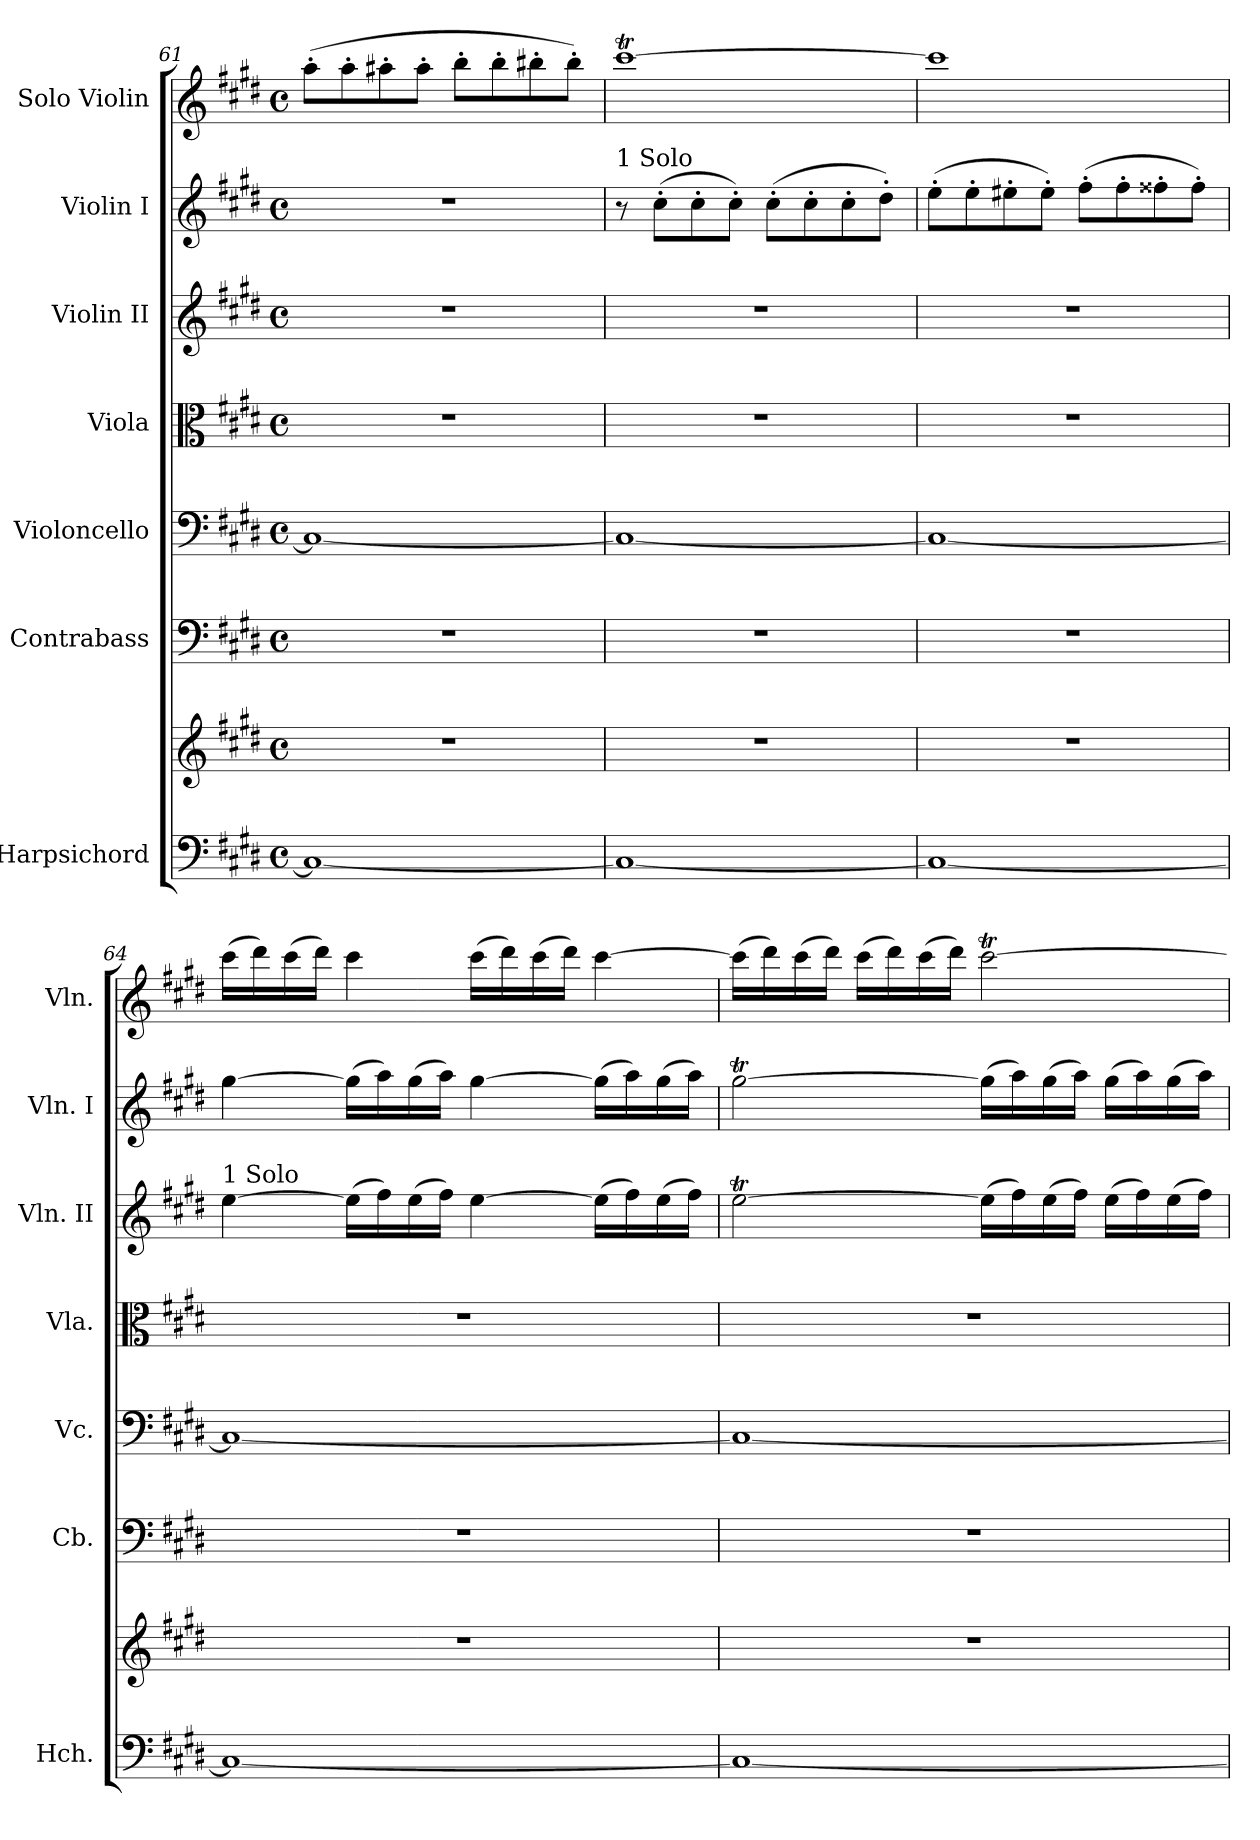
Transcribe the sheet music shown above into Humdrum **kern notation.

**kern	**kern	**kern	**kern	**kern	**kern	**kern	**kern
*part7	*part7	*part6	*part5	*part4	*part3	*part2	*part1
*staff8	*staff7	*staff6	*staff5	*staff4	*staff3	*staff2	*staff1
*I"Harpsichord	*	*I"Contrabass	*I"Violoncello	*I"Viola	*I"Violin II	*I"Violin I	*I"Solo Violin
*I'Hch.	*	*I'Cb.	*I'Vc.	*I'Vla.	*I'Vln. II	*I'Vln. I	*I'Vln.
*clefF4	*clefG2	*clefF4	*clefF4	*clefC3	*clefG2	*clefG2	*clefG2
*	*	*ITrd7c12	*	*	*	*	*
*k[f#c#g#d#]	*k[f#c#g#d#]	*k[f#c#g#d#]	*k[f#c#g#d#]	*k[f#c#g#d#]	*k[f#c#g#d#]	*k[f#c#g#d#]	*k[f#c#g#d#]
*M4/4	*M4/4	*M4/4	*M4/4	*M4/4	*M4/4	*M4/4	*M4/4
*met(c)	*met(c)	*met(c)	*met(c)	*met(c)	*met(c)	*met(c)	*met(c)
=61	=61	=61	=61	=61	=61	=61	=61
1C#_	1r	1r	1C#_	1r	1r	1r	(>8aa'\L
.	.	.	.	.	.	.	8aa'\
.	.	.	.	.	.	.	8aa#X'\
.	.	.	.	.	.	.	8aa#'\J
.	.	.	.	.	.	.	8bb'\L
.	.	.	.	.	.	.	8bb'\
.	.	.	.	.	.	.	8bb#X'\
.	.	.	.	.	.	.	8bb#'\J)
!!LO:PB:g=z
=62	=62	=62	=62	=62	=62	=62	=62
!	!	!	!	!	!	!LO:TX:a:t=1 Solo	!
1C#_	1r	1r	1C#_	1r	1r	8r	[1ccc#T
.	.	.	.	.	.	(>8cc#'\L	.
.	.	.	.	.	.	8cc#'\	.
.	.	.	.	.	.	8cc#'\J)	.
.	.	.	.	.	.	(>8cc#'\L	.
.	.	.	.	.	.	8cc#'\	.
.	.	.	.	.	.	8cc#'\	.
.	.	.	.	.	.	8dd#'\J)	.
=63	=63	=63	=63	=63	=63	=63	=63
1C#_	1r	1r	1C#_	1r	1r	(>8ee'\L	1ccc#TTT]
.	.	.	.	.	.	8ee'\	.
.	.	.	.	.	.	8ee#X'\	.
.	.	.	.	.	.	8ee#'\J)	.
.	.	.	.	.	.	(>8ff#'\L	.
.	.	.	.	.	.	8ff#'\	.
.	.	.	.	.	.	8ff##X'\	.
.	.	.	.	.	.	8ff##'\J)	.
=64	=64	=64	=64	=64	=64	=64	=64
!	!	!	!	!	!LO:TX:a:t=1 Solo	!	!
1C#_	1r	1r	1C#_	1r	[4ee\	[4gg#\	(>16ccc#\LL
.	.	.	.	.	.	.	16ddd#\)
.	.	.	.	.	.	.	(>16ccc#\
.	.	.	.	.	.	.	16ddd#\JJ)
.	.	.	.	.	(>16ee\LL]	(>16gg#\LL]	4ccc#\
.	.	.	.	.	16ff#\)	16aa\)	.
.	.	.	.	.	(>16ee\	(>16gg#\	.
.	.	.	.	.	16ff#\JJ)	16aa\JJ)	.
.	.	.	.	.	[4ee\	[4gg#\	(>16ccc#\LL
.	.	.	.	.	.	.	16ddd#\)
.	.	.	.	.	.	.	(>16ccc#\
.	.	.	.	.	.	.	16ddd#\JJ)
.	.	.	.	.	(>16ee\LL]	(>16gg#\LL]	[4ccc#\
.	.	.	.	.	16ff#\)	16aa\)	.
.	.	.	.	.	(>16ee\	(>16gg#\	.
.	.	.	.	.	16ff#\JJ)	16aa\JJ)	.
!!LO:PB:g=z
=65	=65	=65	=65	=65	=65	=65	=65
1C#_	1r	1r	1C#_	1r	[2eeT\	[2gg#t\	(>16ccc#\LL]
.	.	.	.	.	.	.	16ddd#\)
.	.	.	.	.	.	.	(>16ccc#\
.	.	.	.	.	.	.	16ddd#\JJ)
.	.	.	.	.	.	.	(>16ccc#\LL
.	.	.	.	.	.	.	16ddd#\)
.	.	.	.	.	.	.	(>16ccc#\
.	.	.	.	.	.	.	16ddd#\JJ)
.	.	.	.	.	(>16ee\LL]	(>16gg#\LL]	[2ccc#T\
.	.	.	.	.	16ff#\)	16aa\)	.
.	.	.	.	.	(>16ee\	(>16gg#\	.
.	.	.	.	.	16ff#\JJ)	16aa\JJ)	.
.	.	.	.	.	(>16ee\LL	(>16gg#\LL	.
.	.	.	.	.	16ff#\)	16aa\)	.
.	.	.	.	.	(>16ee\	(>16gg#\	.
.	.	.	.	.	16ff#\JJ)	16aa\JJ)	.
=	=	=	=	=	=	=	=
*-	*-	*-	*-	*-	*-	*-	*-
